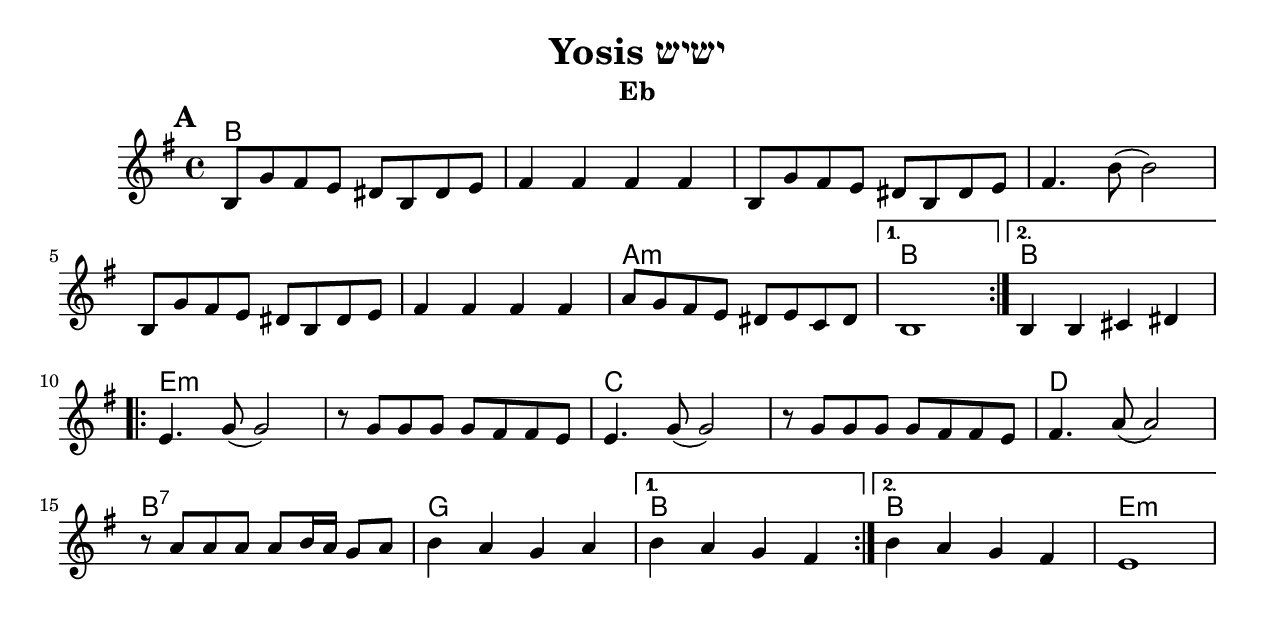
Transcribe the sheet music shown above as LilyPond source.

\version "2.18.0"
\include "english.ly"
\pointAndClickOff
\paper{
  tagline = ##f
  print-all-headers = ##t
  #(set-paper-size "letter")
}
date = #(strftime "%d-%m-%Y" (localtime (current-time)))

%\markup{ \italic{ " Updated " \date  }  }

%\markup{ Got something to say? }

global = {
  \clef treble
  \key g \minor
  \time 4/4
  \set Score.markFormatter = #format-mark-box-alphabet
}

%#################################### Melody ########################
melody = \relative c' {
  \global
  %\partial 16*3 a16 d f   %lead in notes

  \repeat volta 2{
    \mark \default
    d,8 bf' a g fs d fs g
    a4 a a a
    d,8 bf' a g fs d fs g
    a4. d8(d2)|

    d,8 bf' a g fs d fs g
    a4 a a a
    c8 bf a g fs g ef fs

  }
  \alternative { { d1}{ d4 d e fs} }
  \break

  \repeat volta 2{
    g4. bf8(bf2)
    r8 bf bf bf bf a a g|
    g4. bf8(bf2)
    r8 bf bf bf bf a a g|

    a4. c8(c2)
    r8 c c c c d16 c bf8 c|
    d4 c bf c
  }
  \alternative {
    {

      d4 c bf a
    }
    {
      d4 c bf a
      g1
    }
  }

}
%################################# Lyrics #####################
%\addlyrics{  }
%################################# Chords #######################
harmonies = \chordmode {
  d1*6
  c1:m
  d1
  d1
  %add progression for 2nd ending
  g1*2:m
  ef1*2
  f1
  d1:7
  bf1
  d1
  d1
  g1:m


}

\score {\transpose c a
  <<
    \new ChordNames {
      \set chordChanges = ##f
      \harmonies
    }
    \new Staff
    \melody
  >>
  \header{
    title= "Yosis ישיש"
    subtitle=""
    composer= ""
    instrument = "Eb"
    arranger= ""
  }
  \layout{indent = 1.0\cm}
  \midi {
    \tempo 4 = 120

    % \midi { }
  }
}
%{
  % more verses:
  \markup{}
  \markup {
  \fill-line {
  \hspace #0.1 % distance from left margin
  \column {
  \line { "1."
  \column {
  ""
  }
  }
  \hspace #0.2 % vertical distance between verses
  \line { "2."
  \column {
  ""
  }
  }
  }
  \hspace #0.1  % horiz. distance between columns
  \column {
  \line { "3."
  \column {
  ""
  }
  }
  \hspace #0.2 % distance between verses
  \line { "4."
  \column {
  ""
  }
  }
  }
  \hspace #0.1 % distance to right margin
  }
  }

%}
